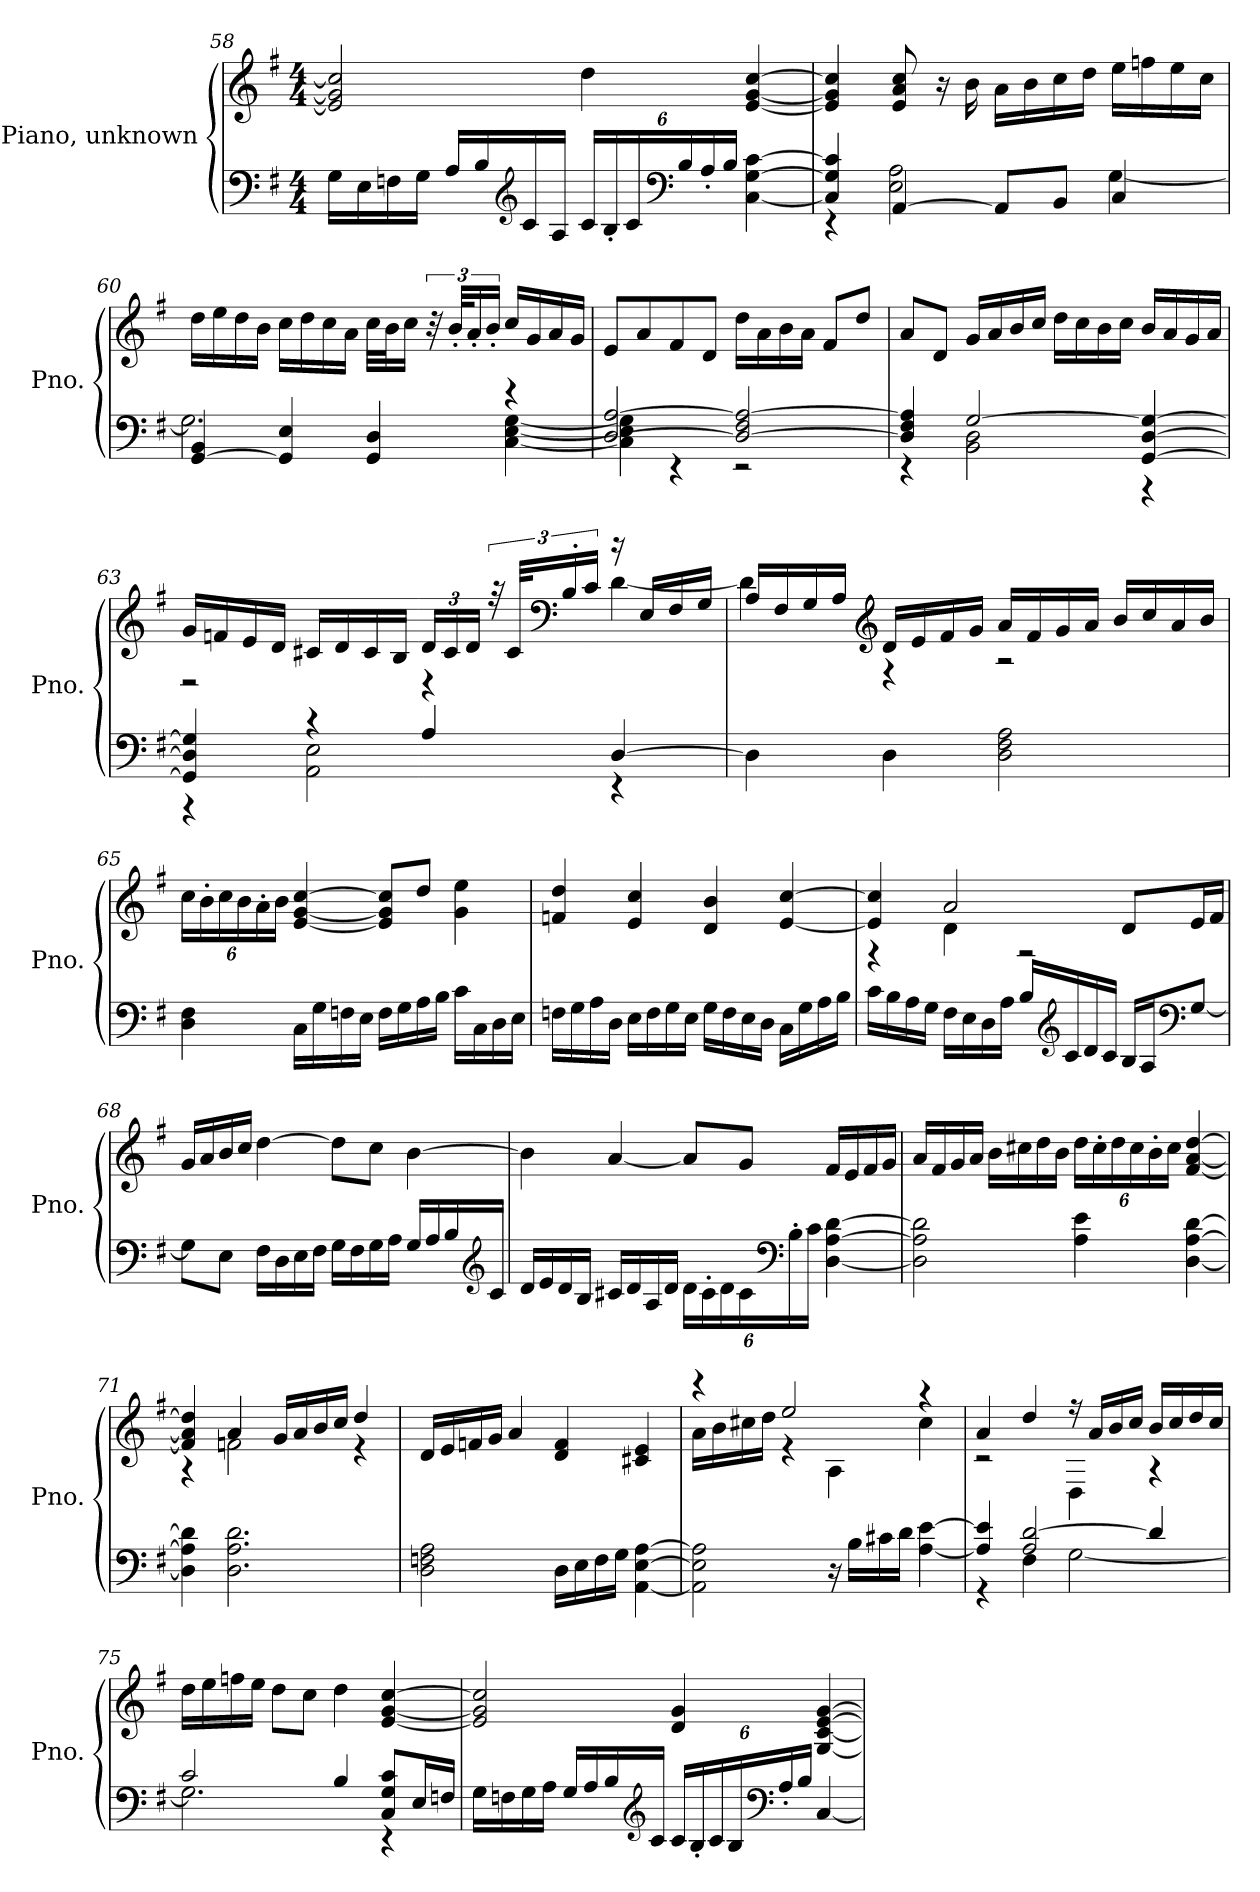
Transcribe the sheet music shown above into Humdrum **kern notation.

**kern	**kern
*part1	*part1
*staff2	*staff1
*I"Piano, unknown	*
*I'Pno.	*
*clefF4	*clefG2
*k[f#]	*k[f#]
*M4/4	*M4/4
=58	=58
16G\LL	2e/] 2g/] 2cc/]
16E\	.
16Fn\	.
16G\JJ	.
16A/LL	.
16B/	.
*clefG2	*
16c/	.
16A/JJ	.
*Xbrackettup	*
24c/LL	4dd\
24B'/	.
24c/	.
*clefF4	*
24B/	.
24A'/	.
24B/JJ	.
[4C\ [4G\ [4c\	[4e/ [4g/ [4cc/
!!LO:LB:g=z
=59	=59
*^	*
4C/] 4G/] 4c/]	4r	4e/] 4g/] 4cc/]
[4AA/	2E\ 2A\	8e/ 8a/ 8cc/
.	.	16r
.	.	16b\
8AA/L]	.	16a\LL
.	.	16b\
8BB/J	.	16cc\
.	.	16dd\JJ
4C/	[4G\	16ee\LL
.	.	16ffn\
.	.	16ee\
.	.	16cc\JJ
=60	=60	=60
[4GG/ 4BB/	2.G\]	16dd\LL
.	.	16ee\
.	.	16dd\
.	.	16b\JJ
4GG/] 4E/	.	16cc\LL
.	.	16dd\
.	.	16cc\
.	.	16a\JJ
4GG/ 4D/	.	32cc\LLL
.	.	32b\J
.	.	16cc\JJ
.	.	48r
.	.	48b'/KLL
.	.	24a'/
.	.	24b'/JJ
4r	[4C\ [4E\ [4G\	16cc/LL
.	.	16g/
.	.	16a/
.	.	16g/JJ
=61	=61	=61
[2D/ [2A/	4C\] 4E\] 4G\]	8e/L
.	.	8a/
.	4r	8f#/
.	.	8d/J
2D/_ 2F#/ 2A/_	2r	16dd\LL
.	.	16a\
.	.	16b\
.	.	16a\JJ
.	.	8f#/L
.	.	8dd/J
!!LO:LB:g=z
=62	=62	=62
4D/] 4F#/ 4A/]	4r	8a/L
.	.	8d/J
[2G/	2BB\ 2D\	16g/LL
.	.	16a/
.	.	16b/
.	.	16cc/JJ
.	.	16dd\LL
.	.	16cc\
.	.	16b\
.	.	16cc\JJ
[4GG/ [4D/ 4G/_	4r	16b/LL
.	.	16a/
.	.	16g/
.	.	16a/JJ
=63	=63	=63
*	*	*^
4GG/] 4D/] 4G/]	4r	16g/LL	2r
.	.	16fn/	.
.	.	16e/	.
.	.	16d/JJ	.
4r	2AA\ 2E\	16c#X/LL	.
.	.	16d/	.
.	.	16c#/	.
.	.	16B/JJ	.
*	*	*Xbrackettup	*
4A/	.	24d/LL	4r
.	.	24c#/	.
.	.	24d/JJ	.
*	*	*brackettup	*
.	.	48r	.
.	.	48c#/KLL	.
*	*	*clefF4	*
.	.	24B'/	.
.	.	24c#/JJ	.
[4D/	4r	16r	[4d\
.	.	16E/LL	.
.	.	16F#/	.
.	.	16G/JJ	.
*v	*v	*	*
!!LO:LB:g=z	!!
=64	=64	=64
4D\]	16A/LL	4d\]
.	16F#/	.
.	16G/	.
.	16A/JJ	.
*	*clefG2	*
4D\	16d/LL	4r
.	16e/	.
.	16f#/	.
.	16g/JJ	.
2D\ 2F#\ 2A\	16a/LL	2r
.	16f#/	.
.	16g/	.
.	16a/JJ	.
.	16b/LL	.
.	16cc/	.
.	16a/	.
.	16b/JJ	.
*	*v	*v
=65	=65
*	*Xbrackettup
4D\ 4F#\	24cc\LL
.	24b'\
.	24cc\
.	24b\
.	24a'\
.	24b\JJ
16C\LL	[4e/ [4g/ [4cc/
16G\	.
16Fn\	.
16E\JJ	.
16F\LL	8e/] 8g/] 8cc/]L
16G\	.
16A\	8dd/J
16B\JJ	.
16c\LL	4g\ 4ee\
16C\	.
16D\	.
16E\JJ	.
!!LO:LB:g=z
=66	=66
16Fn\LL	4fn/ 4dd/
16G\	.
16A\	.
16D\JJ	.
16E\LL	4e/ 4cc/
16F\	.
16G\	.
16E\JJ	.
16G\LL	4d/ 4b/
16F\	.
16E\	.
16D\JJ	.
16C\LL	[4e/ [4cc/
16G\	.
16A\	.
16B\JJ	.
=67	=67
*	*^
16c\LL	4e/] 4cc/]	4r
16B\	.	.
16A\	.	.
16G\JJ	.	.
16F#\LL	2a/	4d\
16E\	.	.
16D\	.	.
16A\JJ	.	.
16B/LL	.	2r
*clefG2	*	*
16c/	.	.
16d/	.	.
16c/JJ	.	.
16B/LL	8d/L	.
16A/J	.	.
*clefF4	*	*
[8G/J	16e/L	.
.	16f#/JJ	.
*	*v	*v
!!LO:PB:g=z
=68	=68
8G\L]	16g/LL
.	16a/
8E\J	16b/
.	16cc/JJ
16F#\LL	[4dd\
16D\	.
16E\	.
16F#\JJ	.
16G\LL	8dd\L]
16F#\	.
16G\	8cc\J
16A\JJ	.
16G/LL	[4b\
16A/	.
16B/	.
*clefG2	*
16c/JJ	.
=69	=69
16d/LL	4b\]
16e/	.
16d/	.
16B/JJ	.
16c#X/LL	[4a/
16d/	.
16A/	.
16d/JJ	.
24d\LL	8a/L]
24c#'\	.
24d\	.
24c#\	8g/J
*clefF4	*
24B'\	.
24c#\JJ	.
[4D\ [4A\ [4d\	16f#/LL
.	16e/
.	16f#/
.	16g/JJ
!!LO:LB:g=z
=70	=70
2D\] 2A\] 2d\]	16a/LL
.	16f#/
.	16g/
.	16a/JJ
.	16b\LL
.	16cc#X\
.	16dd\
.	16b\JJ
4A\ 4e\	24dd\LL
.	24cc#'\
.	24dd\
.	24cc#\
.	24b'\
.	24cc#\JJ
[4D\ [4A\ [4d\	[4f#/ [4a/ [4dd/
=71	=71
*	*^
4D\] 4A\] 4d\]	4f#/] 4a/] 4dd/]	4r
2.D\ 2.A\ 2.d\	4a/	2fn\
.	16g/LL	.
.	16a/	.
.	16b/	.
.	16cc/JJ	.
.	4dd/	4r
*	*v	*v
=72	=72
2D\ 2Fn\ 2A\	16d/LL
.	16e/
.	16fn/
.	16g/JJ
.	4a/
16D\LL	4d/ 4f/
16E\	.
16F\	.
16G\JJ	.
[4AA\ [4E\ [4A\	4c#X/ 4e/
!!LO:LB:g=z
=73	=73
*	*^
2AA\] 2E\] 2A\]	4r	16a\LL
.	.	16b\
.	.	16cc#X\
.	.	16dd\JJ
.	2ee/	4r
16r	.	4A\
16B\LL	.	.
16c#X\	.	.
16d\JJ	.	.
[4A\ [4e\	4r	4cc#\
=74	=74	=74
*^	*	*
4A/] 4e/]	4r	4a/	2r
2A/ [2d/	4F#\	4dd/	.
.	[2G\	16r	4D\
.	.	16a/LL	.
.	.	16b/	.
.	.	16cc/JJ	.
4d/]	.	16b/LL	4r
.	.	16cc/	.
.	.	16dd/	.
.	.	16cc/JJ	.
*	*	*v	*v
=75	=75	=75
2c/	2.G\]	16dd\LL
.	.	16ee\
.	.	16ffn\
.	.	16ee\JJ
.	.	8dd\L
.	.	8cc\J
4B/	.	4dd\
8C/ 8G/ 8c/L	4r	[4e/ [4g/ [4cc/
16E/L	.	.
16Fn/JJ	.	.
*v	*v	*
!!LO:LB:g=z
=76	=76
16G\LL	2e/] 2g/] 2cc/]
16Fn\	.
16G\	.
16A\JJ	.
16G/LL	.
16A/	.
16B/	.
*clefG2	*
16c/JJ	.
24c/LL	4d/ 4g/
24B'/	.
24c/	.
24B/	.
*clefF4	*
24A'/	.
24B/JJ	.
[4C/	[4G/ [4c/ [4e/ [4g/
=	=
*-	*-
